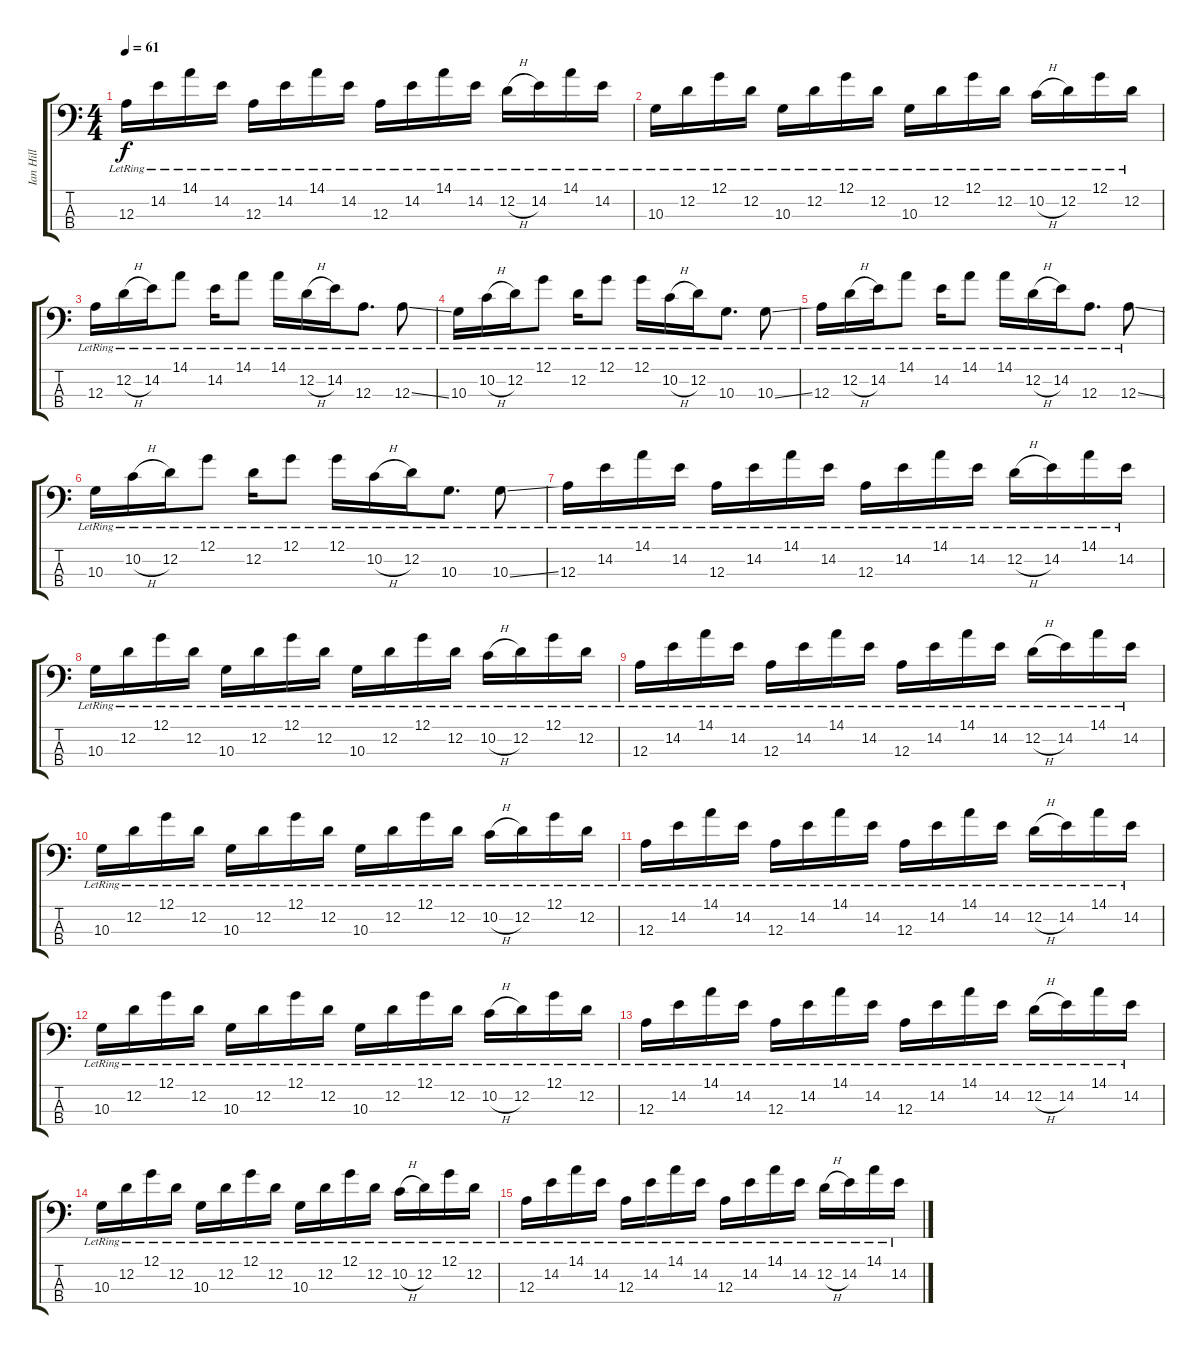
\track ("Ian Hill" "Ian Hill") {instrument electricbassfinger}
\staff {score tabs}
\tuning (G2 D2 A1 E1) {hide}
\ts (4 4)
\tempo 61
\clef f4
\ks c
12.3{lr}.16{dy f} 14.2{lr}.16 14.1{lr}.16 14.2{lr}.16 12.3{lr}.16 14.2{lr}.16 14.1{lr}.16 14.2{lr}.16 12.3{lr}.16 14.2{lr}.16 14.1{lr}.16 14.2{lr}.16 12.2{h lr}.16 14.2{lr}.16 14.1{lr}.16 14.2{lr}.16 |
10.3{lr}.16 12.2{lr}.16 12.1{lr}.16 12.2{lr}.16 10.3{lr}.16 12.2{lr}.16 12.1{lr}.16 12.2{lr}.16 10.3{lr}.16 12.2{lr}.16 12.1{lr}.16 12.2{lr}.16 10.2{h lr}.16 12.2{lr}.16 12.1{lr}.16 12.2{lr}.16 |
12.3{lr}.16 12.2{h lr}.16 14.2{lr}.16 14.1{lr}.8 14.2{lr}.16 14.1{lr}.8 14.1{lr}.16 12.2{h lr}.16 14.2{lr}.16 12.3{lr}.8{d} 12.3{ss lr}.8 |
10.3{lr}.16 10.2{h lr}.16 12.2{lr}.16 12.1{lr}.8 12.2{lr}.16 12.1{lr}.8 12.1{lr}.16 10.2{h lr}.16 12.2{lr}.16 10.3{lr}.8{d} 10.3{ss lr}.8 |
12.3{lr}.16 12.2{h lr}.16 14.2{lr}.16 14.1{lr}.8 14.2{lr}.16 14.1{lr}.8 14.1{lr}.16 12.2{h lr}.16 14.2{lr}.16 12.3{lr}.8{d} 12.3{ss lr}.8 |
10.3{lr}.16 10.2{h lr}.16 12.2{lr}.16 12.1{lr}.8 12.2{lr}.16 12.1{lr}.8 12.1{lr}.16 10.2{h lr}.16 12.2{lr}.16 10.3{lr}.8{d} 10.3{ss lr}.8 |
12.3{lr}.16 14.2{lr}.16 14.1{lr}.16 14.2{lr}.16 12.3{lr}.16 14.2{lr}.16 14.1{lr}.16 14.2{lr}.16 12.3{lr}.16 14.2{lr}.16 14.1{lr}.16 14.2{lr}.16 12.2{h lr}.16 14.2{lr}.16 14.1{lr}.16 14.2{lr}.16 |
10.3{lr}.16 12.2{lr}.16 12.1{lr}.16 12.2{lr}.16 10.3{lr}.16 12.2{lr}.16 12.1{lr}.16 12.2{lr}.16 10.3{lr}.16 12.2{lr}.16 12.1{lr}.16 12.2{lr}.16 10.2{h lr}.16 12.2{lr}.16 12.1{lr}.16 12.2{lr}.16 |
12.3{lr}.16 14.2{lr}.16 14.1{lr}.16 14.2{lr}.16 12.3{lr}.16 14.2{lr}.16 14.1{lr}.16 14.2{lr}.16 12.3{lr}.16 14.2{lr}.16 14.1{lr}.16 14.2{lr}.16 12.2{h lr}.16 14.2{lr}.16 14.1{lr}.16 14.2{lr}.16 |
10.3{lr}.16 12.2{lr}.16 12.1{lr}.16 12.2{lr}.16 10.3{lr}.16 12.2{lr}.16 12.1{lr}.16 12.2{lr}.16 10.3{lr}.16 12.2{lr}.16 12.1{lr}.16 12.2{lr}.16 10.2{h lr}.16 12.2{lr}.16 12.1{lr}.16 12.2{lr}.16 |
12.3{lr}.16 14.2{lr}.16 14.1{lr}.16 14.2{lr}.16 12.3{lr}.16 14.2{lr}.16 14.1{lr}.16 14.2{lr}.16 12.3{lr}.16 14.2{lr}.16 14.1{lr}.16 14.2{lr}.16 12.2{h lr}.16 14.2{lr}.16 14.1{lr}.16 14.2{lr}.16 |
10.3{lr}.16{volume 0} 12.2{lr}.16 12.1{lr}.16 12.2{lr}.16 10.3{lr}.16 12.2{lr}.16 12.1{lr}.16 12.2{lr}.16 10.3{lr}.16 12.2{lr}.16 12.1{lr}.16 12.2{lr}.16 10.2{h lr}.16 12.2{lr}.16 12.1{lr}.16 12.2{lr}.16 |
12.3{lr}.16 14.2{lr}.16 14.1{lr}.16 14.2{lr}.16 12.3{lr}.16 14.2{lr}.16 14.1{lr}.16 14.2{lr}.16 12.3{lr}.16 14.2{lr}.16 14.1{lr}.16 14.2{lr}.16 12.2{h lr}.16 14.2{lr}.16 14.1{lr}.16 14.2{lr}.16 |
10.3{lr}.16 12.2{lr}.16 12.1{lr}.16 12.2{lr}.16 10.3{lr}.16 12.2{lr}.16 12.1{lr}.16 12.2{lr}.16 10.3{lr}.16 12.2{lr}.16 12.1{lr}.16 12.2{lr}.16 10.2{h lr}.16 12.2{lr}.16 12.1{lr}.16 12.2{lr}.16 |
12.3{lr}.16 14.2{lr}.16 14.1{lr}.16 14.2{lr}.16 12.3{lr}.16 14.2{lr}.16 14.1{lr}.16 14.2{lr}.16 12.3{lr}.16 14.2{lr}.16 14.1{lr}.16 14.2{lr}.16 12.2{h lr}.16 14.2{lr}.16 14.1{lr}.16 14.2{lr}.16
